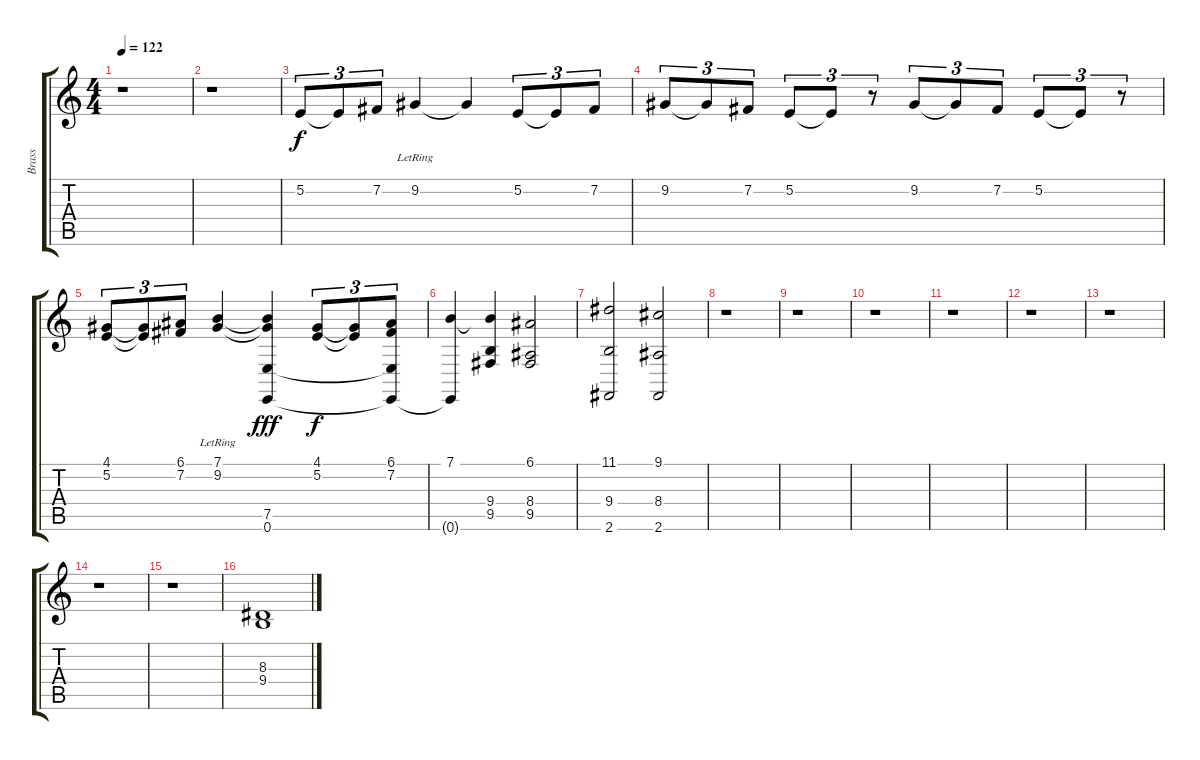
\track ("Brass" "Brass") {instrument trumpet}
\staff {score tabs}
\tuning (E4 B3 G3 D3 A2 E2) {hide}
\ts (4 4)
\tempo 122
\clef g2
\ks c
r.1{dy f instrument trumpet} |
r.1 |
5.2.8{tu (3 2)} 5.2{t}.8{tu (3 2)} 7.2.8{tu (3 2)} 9.2{lr}.4 9.2{t}.4 5.2.8{tu (3 2)} 5.2{t}.8{tu (3 2)} 7.2.8{tu (3 2)} |
9.2.8{tu (3 2)} 9.2{t}.8{tu (3 2)} 7.2.8{tu (3 2)} 5.2.8{tu (3 2)} 5.2{t}.8{tu (3 2)} r.8{tu (3 2)} 9.2.8{tu (3 2)} 9.2{t}.8{tu (3 2)} 7.2.8{tu (3 2)} 5.2.8{tu (3 2)} 5.2{t}.8{tu (3 2)} r.8{tu (3 2)} |
(4.1 5.2).8{tu (3 2) volume 10} (4.1{t} 5.2{t}).8{tu (3 2)} (6.1 7.2).8{tu (3 2)} (7.1 9.2{lr}).4 (7.1{t} 9.2{t} 7.5 0.6).4{dy fff} (4.1 5.2).8{tu (3 2) dy f} (4.1{t} 5.2{t}).8{tu (3 2)} (6.1 7.2 7.5{t} 0.6{t}).8{tu (3 2)} |
(7.1 0.6{t}).4 (7.1{t} 9.4 9.5).4 (6.1 8.4 9.5).2 |
(11.1 9.4 2.6).2{volume 11} (9.1 8.4 2.6).2 |
r.1 |
r.1 |
r.1 |
r.1 |
r.1 |
r.1 |
r.1 |
r.1 |
(8.3 9.4).1
